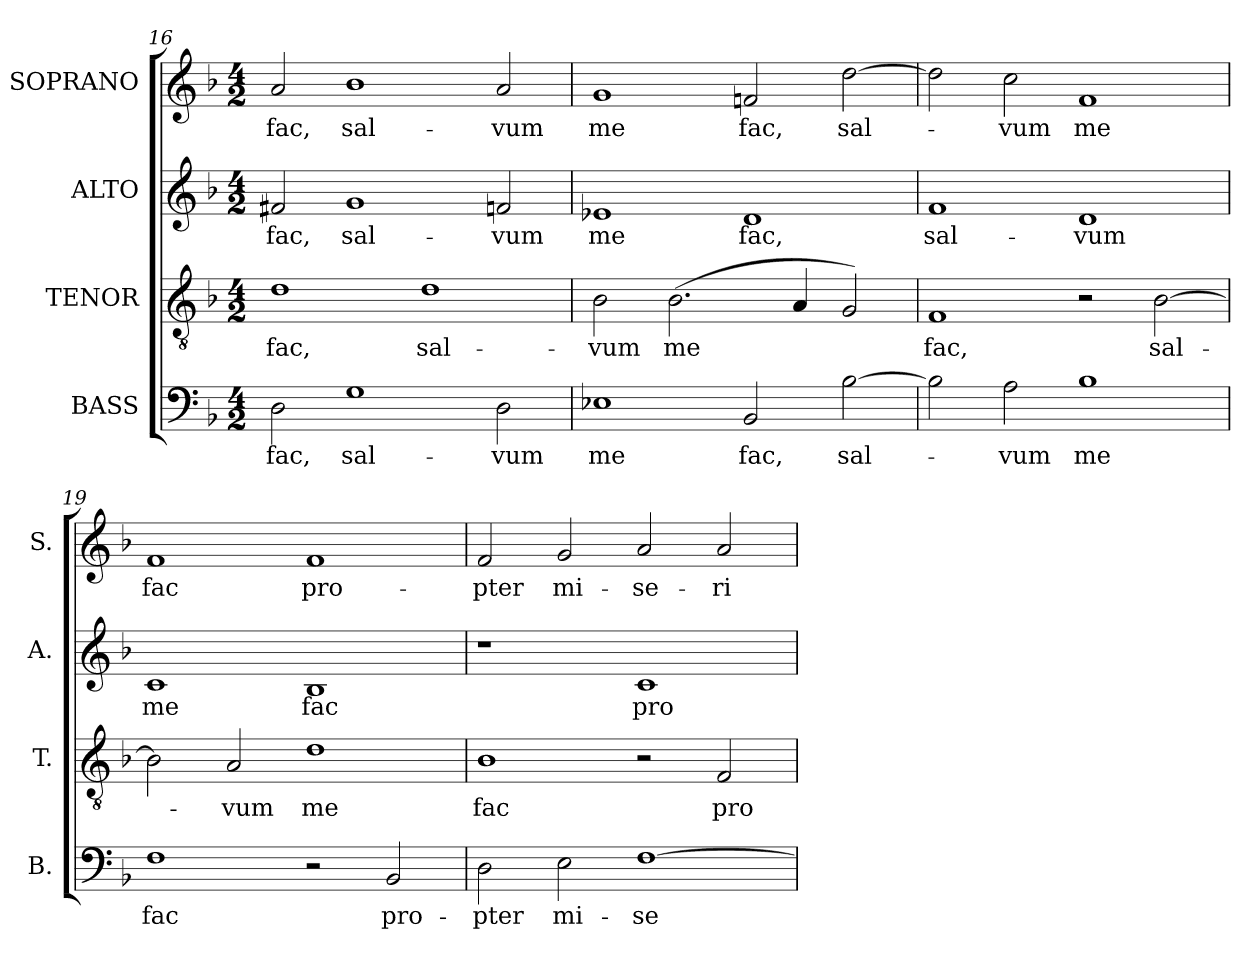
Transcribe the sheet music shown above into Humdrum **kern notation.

**kern	**text	**kern	**text	**kern	**text	**kern	**text
*part4	*part4	*part3	*part3	*part2	*part2	*part1	*part1
*staff4	*staff4	*staff3	*staff3	*staff2	*staff2	*staff1	*staff1
*I"BASS	*	*I"TENOR	*	*I"ALTO	*	*I"SOPRANO	*
*I'B.	*	*I'T.	*	*I'A.	*	*I'S.	*
*clefF4	*	*clefGv2	*	*clefG2	*	*clefG2	*
*	*	*ITrd7c12	*	*	*	*	*
*k[b-]	*	*k[b-]	*	*k[b-]	*	*k[b-]	*
*F:	*	*F:	*	*F:	*	*F:	*
*M4/2	*	*M4/2	*	*M4/2	*	*M4/2	*
=16	=16	=16	=16	=16	=16	=16	=16
!	!LO:LY:b:color=#000000	!	!	!	!	!	!
!	!	!	!LO:LY:b:color=#000000	!	!	!	!
!	!	!	!	!	!LO:LY:b:color=#000000	!	!
!	!	!	!	!	!	!	!LO:LY:b:color=#000000
2Di\	fac,	1Di	fac,	2f#Xi/	fac,	2ai/	fac,
!	!LO:LY:b:color=#000000	!	!	!	!	!	!
!	!	!	!	!	!LO:LY:b:color=#000000	!	!
!	!	!	!	!	!	!	!LO:LY:b:color=#000000
1Gi	sal-	.	.	1gi	sal-	1b-i	sal-
!	!	!	!LO:LY:b:color=#000000	!	!	!	!
.	.	1Di	sal-	.	.	.	.
!	!LO:LY:b:color=#000000	!	!	!	!	!	!
!	!	!	!	!	!LO:LY:b:color=#000000	!	!
!	!	!	!	!	!	!	!LO:LY:b:color=#000000
2Di\	-vum	.	.	2fni/	-vum	2ai/	-vum
=17	=17	=17	=17	=17	=17	=17	=17
!	!LO:LY:b:color=#000000	!	!	!	!	!	!
!	!	!	!LO:LY:b:color=#000000	!	!	!	!
!	!	!	!	!	!LO:LY:b:color=#000000	!	!
!	!	!	!	!	!	!	!LO:LY:b:color=#000000
1E-Xi	me	2BB-i\	-vum	1e-Xi	me	1gi	me
!	!	!	!LO:LY:b:color=#000000	!	!	!	!
.	.	(2.BB-i\	me	.	.	.	.
!	!LO:LY:b:color=#000000	!	!	!	!	!	!
!	!	!	!	!	!LO:LY:b:color=#000000	!	!
!	!	!	!	!	!	!	!LO:LY:b:color=#000000
2BB-i/	fac,	.	.	1di	fac,	2fni/	fac,
.	.	4AAi/	.	.	.	.	.
!	!LO:LY:b:color=#000000	!	!	!	!	!	!
!	!	!	!	!	!	!	!LO:LY:b:color=#000000
[2B-i\	sal-	2GGi/)	.	.	.	[2ddi\	sal-
=18	=18	=18	=18	=18	=18	=18	=18
!	!	!	!LO:LY:b:color=#000000	!	!	!	!
!	!	!	!	!	!LO:LY:b:color=#000000	!	!
2B-i\]	.	1FFi	fac,	1fi	sal-	2ddi\]	.
!	!LO:LY:b:color=#000000	!	!	!	!	!	!
!	!	!	!	!	!	!	!LO:LY:b:color=#000000
2Ai\	-vum	.	.	.	.	2cci\	-vum
!	!LO:LY:b:color=#000000	!	!	!	!	!	!
!	!	!	!	!	!LO:LY:b:color=#000000	!	!
!	!	!	!	!	!	!	!LO:LY:b:color=#000000
1B-i	me	2r	.	1di	-vum	1fi	me
!	!	!	!LO:LY:b:color=#000000	!	!	!	!
.	.	[2BB-i\	sal-	.	.	.	.
!!LO:PB:g=z
=19	=19	=19	=19	=19	=19	=19	=19
!	!LO:LY:b:color=#000000	!	!	!	!	!	!
!	!	!	!	!	!LO:LY:b:color=#000000	!	!
!	!	!	!	!	!	!	!LO:LY:b:color=#000000
1Fi	fac	2BB-i\]	.	1ci	me	1fi	fac
!	!	!	!LO:LY:b:color=#000000	!	!	!	!
.	.	2AAi/	-vum	.	.	.	.
!	!	!	!LO:LY:b:color=#000000	!	!	!	!
!	!	!	!	!	!LO:LY:b:color=#000000	!	!
!	!	!	!	!	!	!	!LO:LY:b:color=#000000
2r	.	1Di	me	1B-i	fac	1fi	pro-
!	!LO:LY:b:color=#000000	!	!	!	!	!	!
2BB-i/	pro-	.	.	.	.	.	.
=20	=20	=20	=20	=20	=20	=20	=20
!	!LO:LY:b:color=#000000	!	!	!	!	!	!
!	!	!	!LO:LY:b:color=#000000	!	!	!	!
!	!	!	!	!	!	!	!LO:LY:b:color=#000000
2Di\	-pter	1BB-i	fac	1r	.	2fi/	-pter
!	!LO:LY:b:color=#000000	!	!	!	!	!	!
!	!	!	!	!	!	!	!LO:LY:b:color=#000000
2Ei\	mi-	.	.	.	.	2gi/	mi-
!	!LO:LY:b:color=#000000	!	!	!	!	!	!
!	!	!	!	!	!LO:LY:b:color=#000000	!	!
!	!	!	!	!	!	!	!LO:LY:b:color=#000000
[1Fi	-se-	2r	.	1ci	pro-	2ai/	-se-
!	!	!	!LO:LY:b:color=#000000	!	!	!	!
!	!	!	!	!	!	!	!LO:LY:b:color=#000000
.	.	2FFi/	pro-	.	.	2ai/	-ri-
=	=	=	=	=	=	=	=
*-	*-	*-	*-	*-	*-	*-	*-
